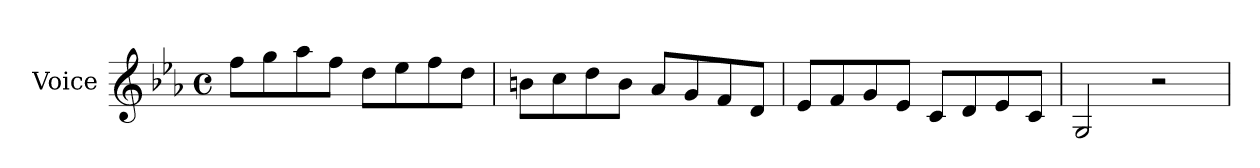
**kern
*part1
*staff1
*I"Voice
*I'Voice
*clefG2
*k[b-e-a-]
*M4/4
*met(c)
=1
8ff\L
8gg\
8aa-\
8ff\J
8dd\L
8ee-\
8ff\
8dd\J
=2
8bn\L
8cc\
8dd\
8b\J
8a-/L
8g/
8f/
8d/J
=3
8e-/L
8f/
8g/
8e-/J
8c/L
8d/
8e-/
8c/J
=4
2G/
2rcc
=
*-
